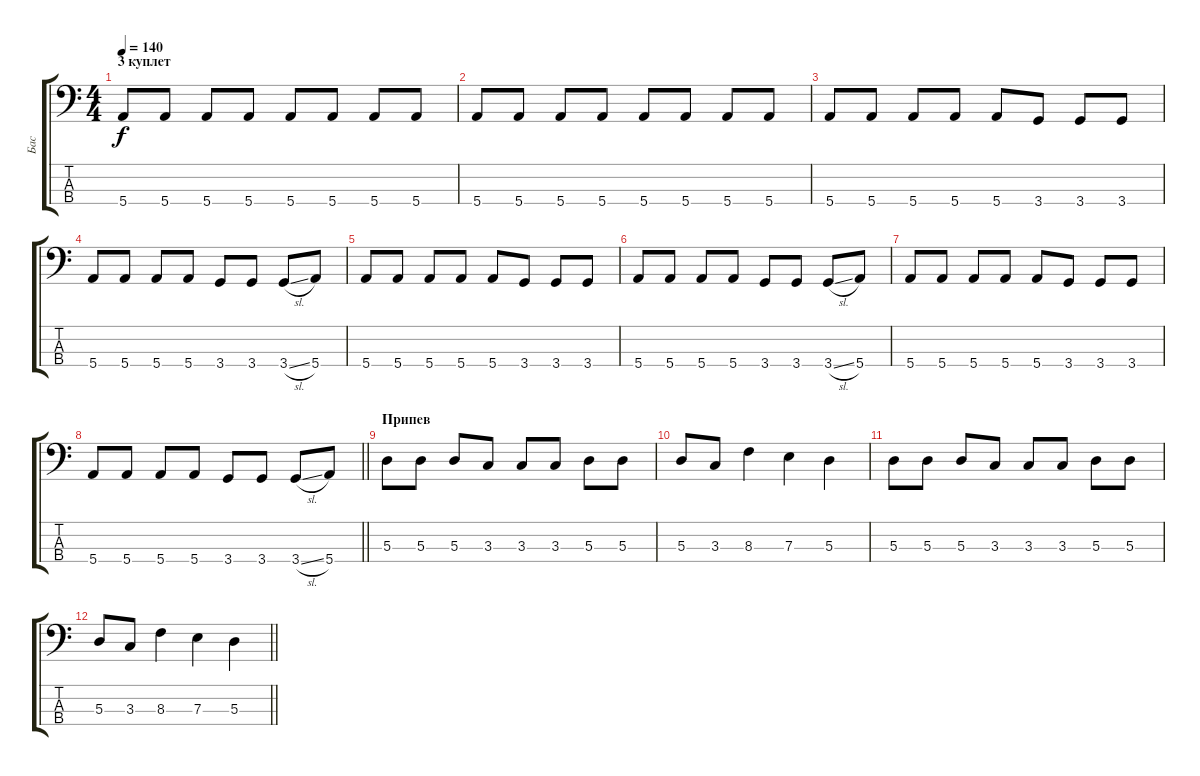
\track ("Бас" "Бас") {instrument electricbassfinger}
\staff {score tabs}
\tuning (G2 D2 A1 E1) {hide}
\ts (4 4)
\section ("" "3 куплет")
\tempo 140
\clef f4
\ks c
5.4.8{dy f} 5.4.8 5.4.8 5.4.8 5.4.8 5.4.8 5.4.8 5.4.8 |
5.4.8 5.4.8 5.4.8 5.4.8 5.4.8 5.4.8 5.4.8 5.4.8 |
5.4.8 5.4.8 5.4.8 5.4.8 5.4.8 3.4.8 3.4.8 3.4.8 |
5.4.8 5.4.8 5.4.8 5.4.8 3.4.8 3.4.8 3.4{sl}.8 5.4.8 |
5.4.8 5.4.8 5.4.8 5.4.8 5.4.8 3.4.8 3.4.8 3.4.8 |
5.4.8 5.4.8 5.4.8 5.4.8 3.4.8 3.4.8 3.4{sl}.8 5.4.8 |
5.4.8 5.4.8 5.4.8 5.4.8 5.4.8 3.4.8 3.4.8 3.4.8 |
\barLineRight lightlight
5.4.8 5.4.8 5.4.8 5.4.8 3.4.8 3.4.8 3.4{sl}.8 5.4.8 |
\section ("" "Припев")
5.3.8 5.3.8 5.3.8 3.3.8 3.3.8 3.3.8 5.3.8 5.3.8 |
5.3.8 3.3.8 8.3.4 7.3.4 5.3.4 |
5.3.8 5.3.8 5.3.8 3.3.8 3.3.8 3.3.8 5.3.8 5.3.8 |
\barLineRight lightlight
5.3.8 3.3.8 8.3.4 7.3.4 5.3.4
